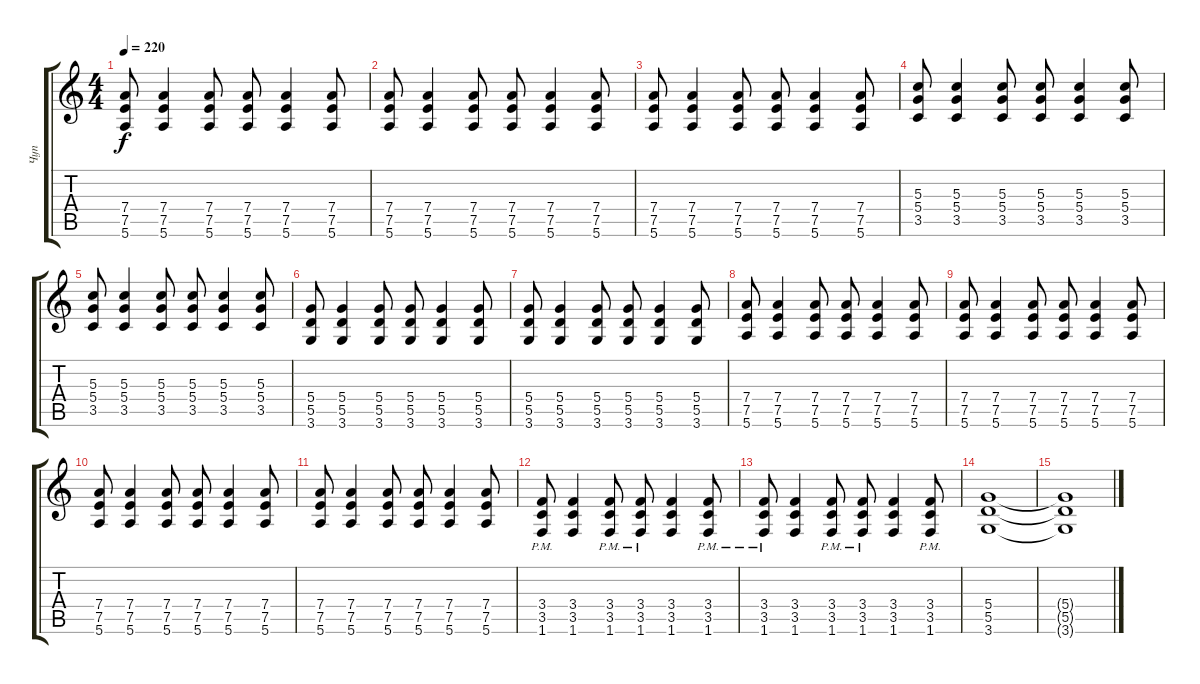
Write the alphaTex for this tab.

\track ("Чуп" "Чуп") {instrument overdrivenguitar}
\staff {score tabs}
\tuning (E4 B3 G3 D3 A2 E2) {hide}
\ts (4 4)
\tempo 220
\clef g2
\ks c
(7.4 7.5 5.6).8{dy f} (7.4 7.5 5.6).4 (7.4 7.5 5.6).8 (7.4 7.5 5.6).8 (7.4 7.5 5.6).4 (7.4 7.5 5.6).8 |
(7.4 7.5 5.6).8 (7.4 7.5 5.6).4 (7.4 7.5 5.6).8 (7.4 7.5 5.6).8 (7.4 7.5 5.6).4 (7.4 7.5 5.6).8 |
(7.4 7.5 5.6).8 (7.4 7.5 5.6).4 (7.4 7.5 5.6).8 (7.4 7.5 5.6).8 (7.4 7.5 5.6).4 (7.4 7.5 5.6).8 |
(5.3 5.4 3.5).8 (5.3 5.4 3.5).4 (5.3 5.4 3.5).8 (5.3 5.4 3.5).8 (5.3 5.4 3.5).4 (5.3 5.4 3.5).8 |
(5.3 5.4 3.5).8 (5.3 5.4 3.5).4 (5.3 5.4 3.5).8 (5.3 5.4 3.5).8 (5.3 5.4 3.5).4 (5.3 5.4 3.5).8 |
(5.4 5.5 3.6).8 (5.4 5.5 3.6).4 (5.4 5.5 3.6).8 (5.4 5.5 3.6).8 (5.4 5.5 3.6).4 (5.4 5.5 3.6).8 |
(5.4 5.5 3.6).8 (5.4 5.5 3.6).4 (5.4 5.5 3.6).8 (5.4 5.5 3.6).8 (5.4 5.5 3.6).4 (5.4 5.5 3.6).8 |
(7.4 7.5 5.6).8 (7.4 7.5 5.6).4 (7.4 7.5 5.6).8 (7.4 7.5 5.6).8 (7.4 7.5 5.6).4 (7.4 7.5 5.6).8 |
(7.4 7.5 5.6).8 (7.4 7.5 5.6).4 (7.4 7.5 5.6).8 (7.4 7.5 5.6).8 (7.4 7.5 5.6).4 (7.4 7.5 5.6).8 |
(7.4 7.5 5.6).8 (7.4 7.5 5.6).4 (7.4 7.5 5.6).8 (7.4 7.5 5.6).8 (7.4 7.5 5.6).4 (7.4 7.5 5.6).8 |
(7.4 7.5 5.6).8 (7.4 7.5 5.6).4 (7.4 7.5 5.6).8 (7.4 7.5 5.6).8 (7.4 7.5 5.6).4 (7.4 7.5 5.6).8 |
(3.4{pm} 3.5{pm} 1.6{pm}).8 (3.4 3.5 1.6).4 (3.4{pm} 3.5{pm} 1.6{pm}).8 (3.4{pm} 3.5{pm} 1.6{pm}).8 (3.4 3.5 1.6).4 (3.4{pm} 3.5{pm} 1.6{pm}).8 |
(3.4{pm} 3.5{pm} 1.6{pm}).8 (3.4 3.5 1.6).4 (3.4{pm} 3.5{pm} 1.6{pm}).8 (3.4{pm} 3.5{pm} 1.6{pm}).8 (3.4 3.5 1.6).4 (3.4{pm} 3.5{pm} 1.6{pm}).8 |
(5.4 5.5 3.6).1 |
(5.4{t} 5.5{t} 3.6{t}).1
